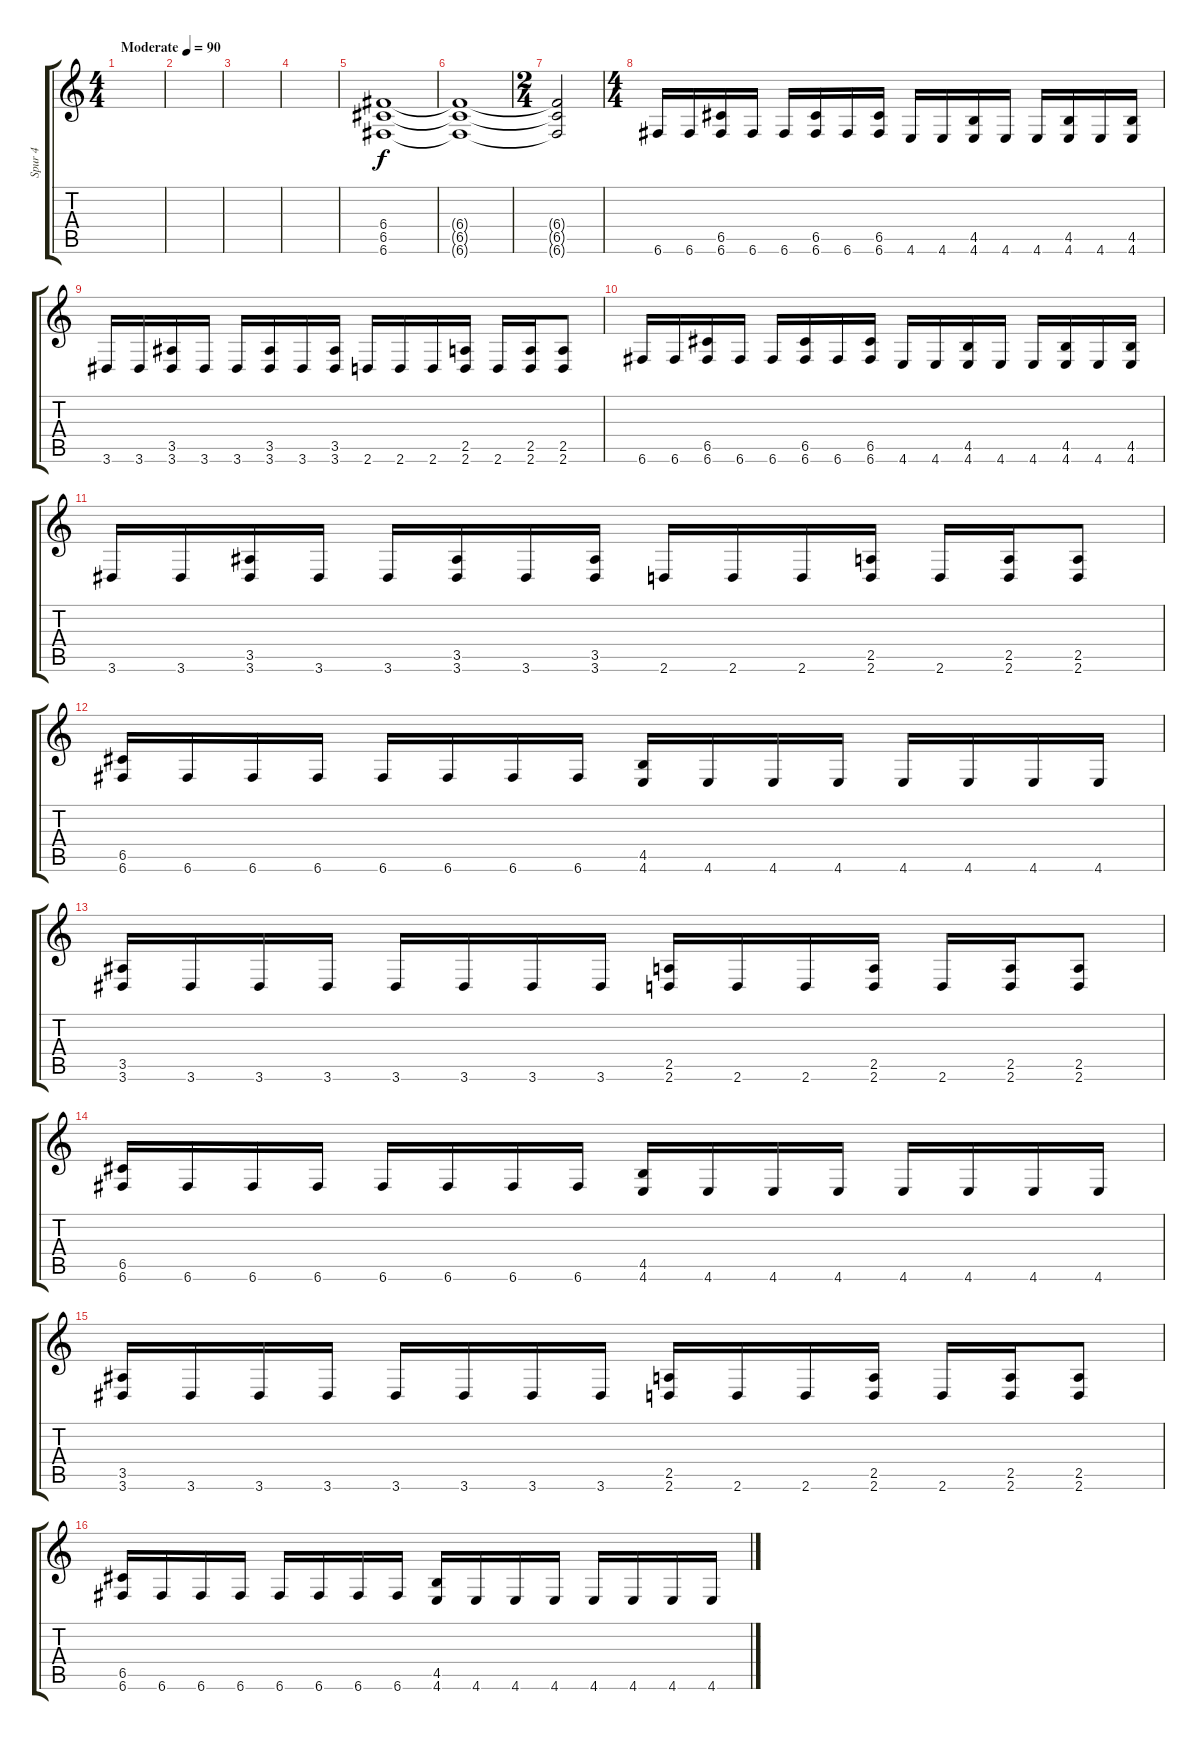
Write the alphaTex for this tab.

\track ("Spur 4" "Spur 4") {instrument distortionguitar}
\staff {score tabs}
\tuning (D4 A3 F3 C3 G2 C2) {hide}
\ts (4 4)
\tempo (90 "Moderate")
\clef g2
\ks c
|
|
|
|
(6.4 6.5 6.6).1 |
(6.4{t} 6.5{t} 6.6{t}).1 |
\ts (2 4)
(6.4{t} 6.5{t} 6.6{t}).2 |
\ts (4 4)
6.6.16 6.6.16 (6.5 6.6).16 6.6.16 6.6.16 (6.5 6.6).16 6.6.16 (6.5 6.6).16 4.6.16 4.6.16 (4.5 4.6).16 4.6.16 4.6.16 (4.5 4.6).16 4.6.16 (4.5 4.6).16 |
3.6.16 3.6.16 (3.5 3.6).16 3.6.16 3.6.16 (3.5 3.6).16 3.6.16 (3.5 3.6).16 2.6.16 2.6.16 2.6.16 (2.5 2.6).16 2.6.16 (2.5 2.6).16 (2.5 2.6).8 |
6.6.16 6.6.16 (6.5 6.6).16 6.6.16 6.6.16 (6.5 6.6).16 6.6.16 (6.5 6.6).16 4.6.16 4.6.16 (4.5 4.6).16 4.6.16 4.6.16 (4.5 4.6).16 4.6.16 (4.5 4.6).16 |
3.6.16 3.6.16 (3.5 3.6).16 3.6.16 3.6.16 (3.5 3.6).16 3.6.16 (3.5 3.6).16 2.6.16 2.6.16 2.6.16 (2.5 2.6).16 2.6.16 (2.5 2.6).16 (2.5 2.6).8 |
(6.5 6.6).16 6.6.16 6.6.16 6.6.16 6.6.16 6.6.16 6.6.16 6.6.16 (4.5 4.6).16 4.6.16 4.6.16 4.6.16 4.6.16 4.6.16 4.6.16 4.6.16 |
(3.5 3.6).16 3.6.16 3.6.16 3.6.16 3.6.16 3.6.16 3.6.16 3.6.16 (2.5 2.6).16 2.6.16 2.6.16 (2.5 2.6).16 2.6.16 (2.5 2.6).16 (2.5 2.6).8 |
(6.5 6.6).16 6.6.16 6.6.16 6.6.16 6.6.16 6.6.16 6.6.16 6.6.16 (4.5 4.6).16 4.6.16 4.6.16 4.6.16 4.6.16 4.6.16 4.6.16 4.6.16 |
(3.5 3.6).16 3.6.16 3.6.16 3.6.16 3.6.16 3.6.16 3.6.16 3.6.16 (2.5 2.6).16 2.6.16 2.6.16 (2.5 2.6).16 2.6.16 (2.5 2.6).16 (2.5 2.6).8 |
(6.5 6.6).16 6.6.16 6.6.16 6.6.16 6.6.16 6.6.16 6.6.16 6.6.16 (4.5 4.6).16 4.6.16 4.6.16 4.6.16 4.6.16 4.6.16 4.6.16 4.6.16
